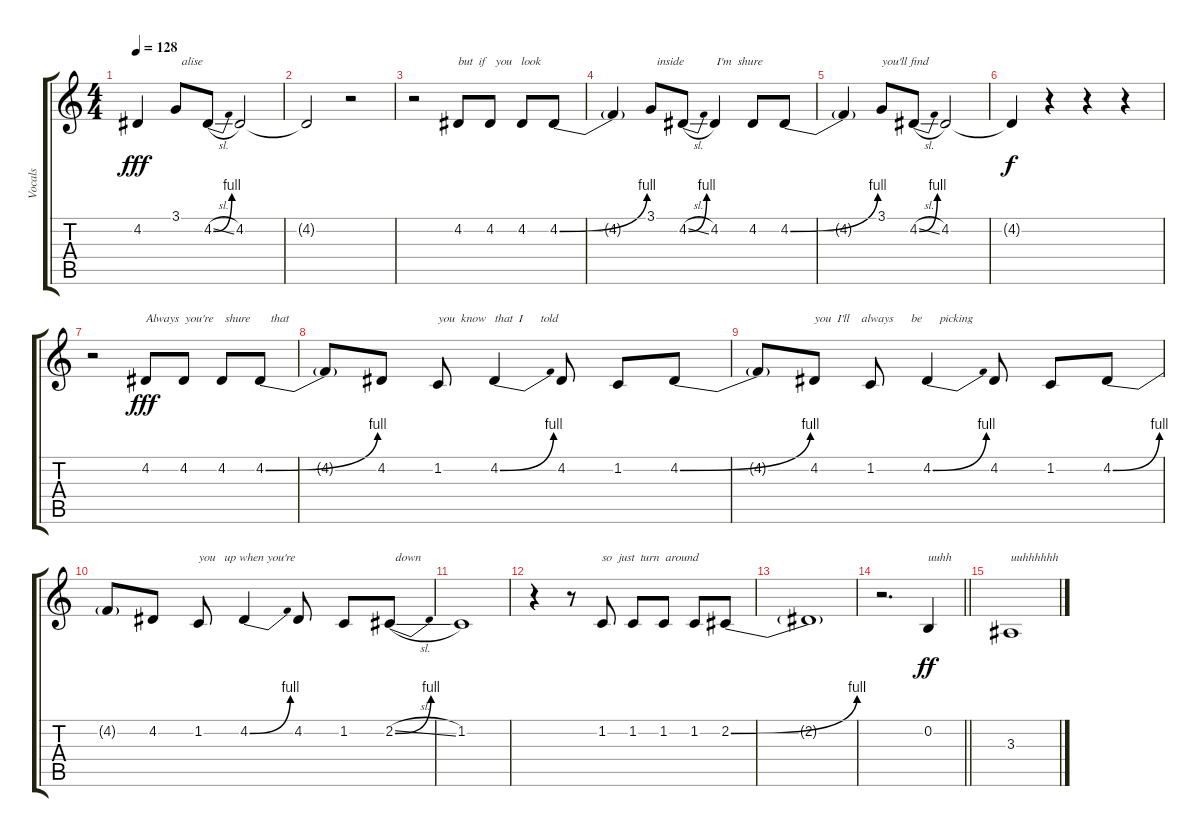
\track ("Vocals" "Vocals") {instrument lead6voice}
\staff {score tabs}
\tuning (E4 B3 G3 D3 A2 E2) {hide}
\ts (4 4)
\tempo 128
\clef g2
\ks c
4.2{t}.4{dy fff} 3.1.8{txt "  alise"} 4.2{be (bend 0 0 60 4) sl}.8 4.2.2 |
4.2{t}.2 r.2 |
r.2 4.2.8{txt "but  if   you   look "} 4.2.8 4.2.8 4.2{be (bend 0 0 60 4)}.8 |
4.2{t}.4 3.1.8{txt "  inside           I'm  shure"} 4.2{be (bend 0 0 60 4) sl}.8 4.2.4 4.2.8 4.2{be (bend 0 0 60 4)}.8 |
4.2{t}.4 3.1.8{txt "you'll find"} 4.2{be (bend 0 0 60 4) sl}.8 4.2.2 |
4.2{t}.4{dy f} r.4 r.4 r.4 |
r.2 4.2.8{txt "Always  you're    shure       that" dy fff} 4.2.8 4.2.8 4.2{be (bend 0 0 60 4)}.8 |
4.2{t}.8 4.2.8 1.2.8{txt "you  know   that  I      told"} 4.2{be (bend 0 0 60 4)}.4 4.2.8 1.2.8 4.2{be (bend 0 0 60 4)}.8 |
4.2{t}.8 4.2.8{txt "you  I'll    always      be      picking       "} 1.2.8 4.2{be (bend 0 0 60 4)}.4 4.2.8 1.2.8 4.2{be (bend 0 0 60 4)}.8 |
4.2{t}.8 4.2.8 1.2.8{txt "you   up when you're "} 4.2{be (bend 0 0 60 4)}.4 4.2.8 1.2.8 2.2{be (bend 0 0 60 4) sl}.8{txt "  down"} |
1.2.1 |
r.4 r.8 1.2.8{txt "so  just  turn  around"} 1.2.8 1.2.8 1.2.8 2.2{be (bend 0 0 60 4)}.8 |
2.2{t}.1 |
\barLineRight lightlight
r.2{d} 0.2.4{txt "uuhh " dy ff} |
3.3.1{txt "uuhhhhhh"}
